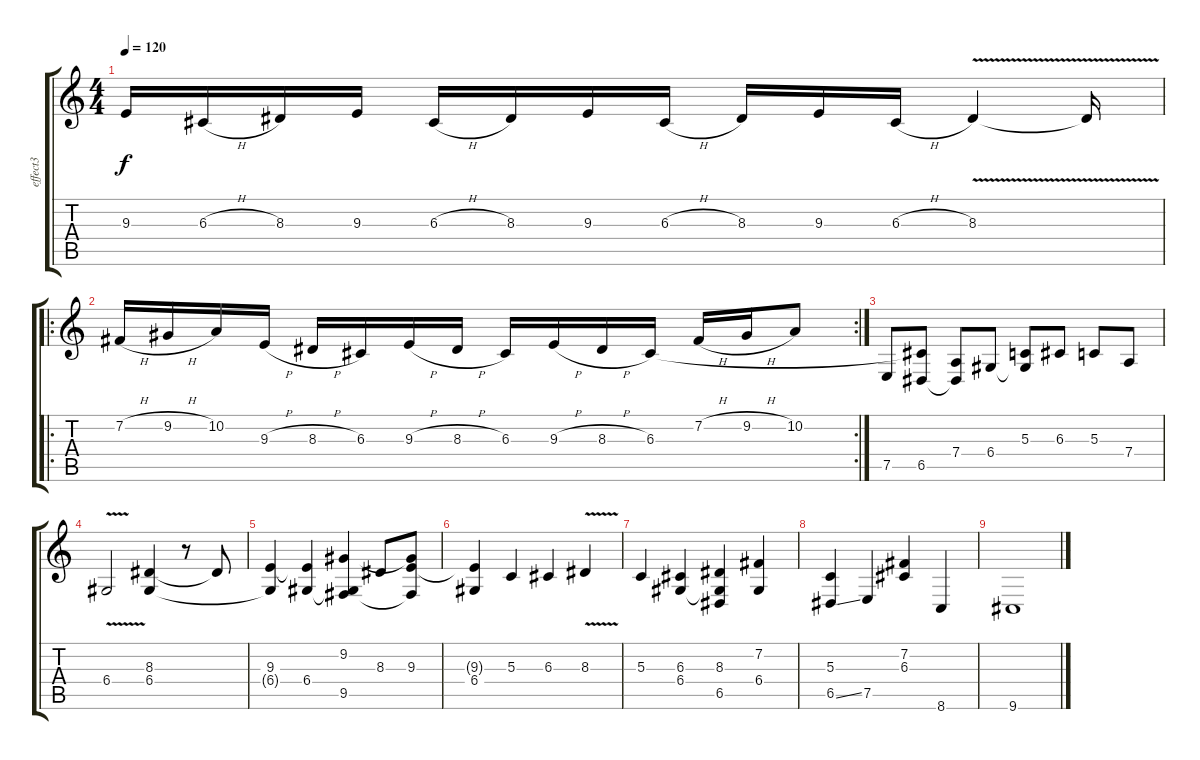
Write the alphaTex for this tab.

\track ("effect3" "effect3") {instrument fx3crystal}
\staff {score tabs}
\tuning (E4 B3 G3 D3 A2 E2) {hide}
\ts (4 4)
\tempo 120
\clef g2
\ks c
9.3.16{dy f} 6.3{h}.16 8.3.16 9.3.16 6.3{h}.16 8.3.16 9.3.16 6.3{h}.16 8.3.16 9.3.16 6.3{h}.16 8.3{v}.4 8.3{t}.16 |
\ro
\rc 2
7.2{h}.16 9.2{h}.16 10.2.16 9.3{h}.16 8.3{h}.16 6.3.16 9.3{h}.16 8.3{h}.16 6.3.16 9.3{h}.16 8.3{h}.16 6.3.16 7.2{h}.16 9.2{h}.16 10.2.8 |
7.5.8 (6.3{t} 6.5).8 (7.4 6.5{t}).8 6.4.8 (5.3 6.4{t}).8 6.3.8 5.3.8 7.4.8 |
6.4{v}.2 (8.3 6.4).4 r.8 8.3{t}.8 |
(9.3 6.4{t}).4 (9.3{t} 6.4).4 (9.2 6.4{t} 9.5).4 8.3.8 (9.2{t} 9.3 9.5{t}).8 |
(9.3{t} 6.4).4 5.3.4 6.3.4 8.3{v}.4 |
5.3.4 (6.3 6.4).4 (8.3 6.4{t} 6.5).4 (7.2 6.4).4 |
(5.3 6.5{ss}).4 7.5.4 (7.2 6.3).4 8.6.4 |
9.6.1
